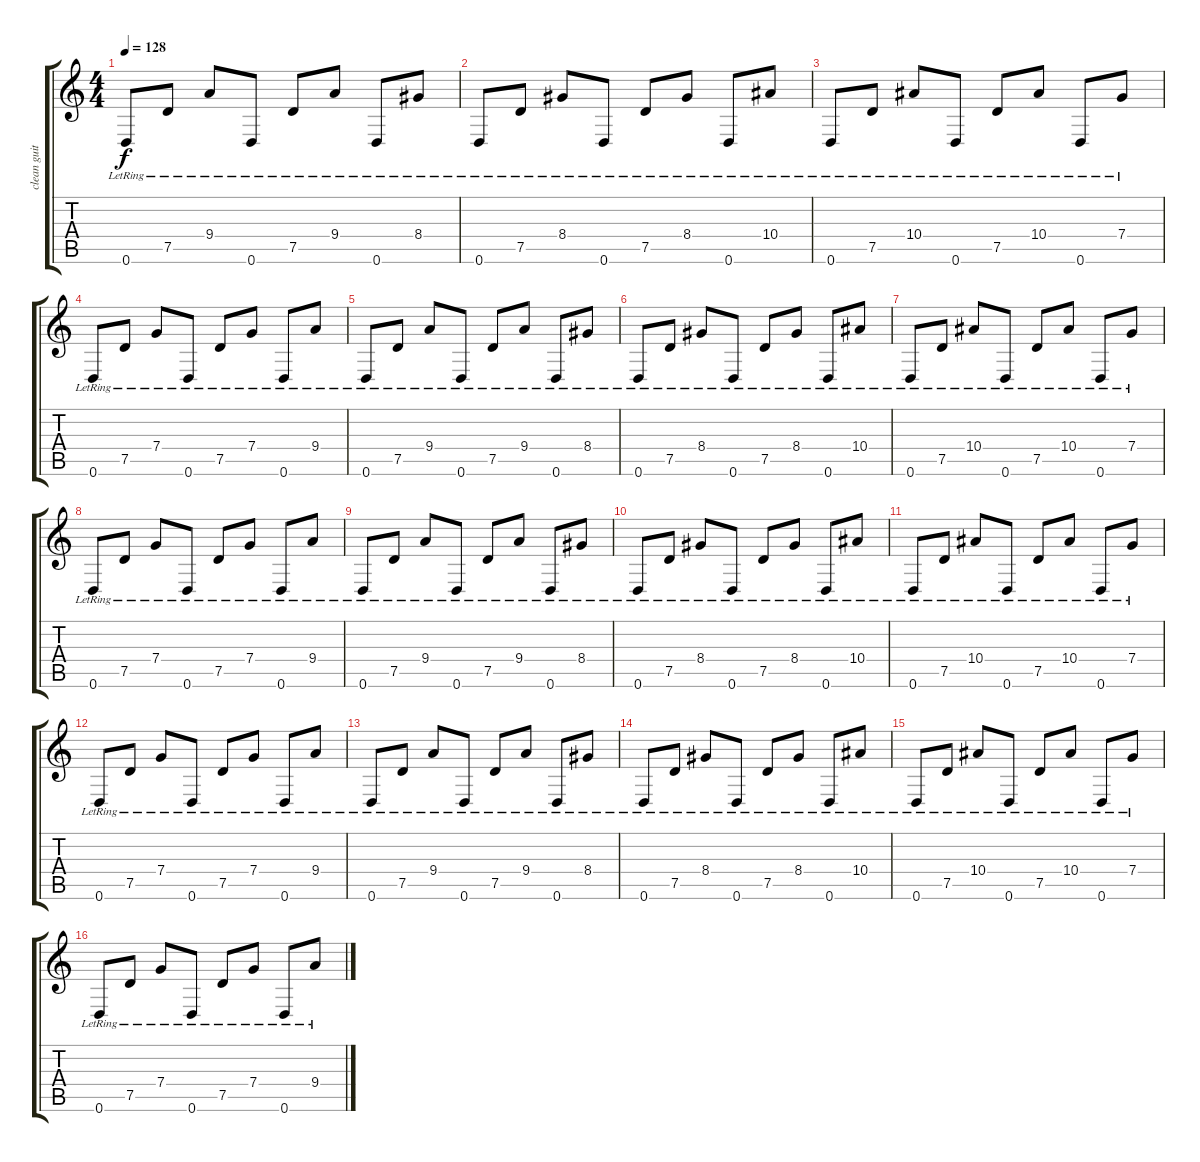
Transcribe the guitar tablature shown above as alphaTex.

\track ("clean guitar" "clean guit") {instrument electricguitarclean}
\staff {score tabs}
\tuning (D4 A3 F3 C3 G2 D2) {hide}
\ts (4 4)
\tempo 128
\clef g2
\ks c
0.6{lr}.8{dy f} 7.5{lr}.8 9.4{lr}.8 0.6{lr}.8 7.5{lr}.8 9.4{lr}.8 0.6{lr}.8 8.4{lr}.8 |
0.6{lr}.8 7.5{lr}.8 8.4{lr}.8 0.6{lr}.8 7.5{lr}.8 8.4{lr}.8 0.6{lr}.8 10.4{lr}.8 |
0.6{lr}.8 7.5{lr}.8 10.4{lr}.8 0.6{lr}.8 7.5{lr}.8 10.4{lr}.8 0.6{lr}.8 7.4{lr}.8 |
0.6{lr}.8 7.5{lr}.8 7.4{lr}.8 0.6{lr}.8 7.5{lr}.8 7.4{lr}.8 0.6{lr}.8 9.4{lr}.8 |
0.6{lr}.8 7.5{lr}.8 9.4{lr}.8 0.6{lr}.8 7.5{lr}.8 9.4{lr}.8 0.6{lr}.8 8.4{lr}.8 |
0.6{lr}.8 7.5{lr}.8 8.4{lr}.8 0.6{lr}.8 7.5{lr}.8 8.4{lr}.8 0.6{lr}.8 10.4{lr}.8 |
0.6{lr}.8 7.5{lr}.8 10.4{lr}.8 0.6{lr}.8 7.5{lr}.8 10.4{lr}.8 0.6{lr}.8 7.4{lr}.8 |
0.6{lr}.8 7.5{lr}.8 7.4{lr}.8 0.6{lr}.8 7.5{lr}.8 7.4{lr}.8 0.6{lr}.8 9.4{lr}.8 |
0.6{lr}.8 7.5{lr}.8 9.4{lr}.8 0.6{lr}.8 7.5{lr}.8 9.4{lr}.8 0.6{lr}.8 8.4{lr}.8 |
0.6{lr}.8 7.5{lr}.8 8.4{lr}.8 0.6{lr}.8 7.5{lr}.8 8.4{lr}.8 0.6{lr}.8 10.4{lr}.8 |
0.6{lr}.8 7.5{lr}.8 10.4{lr}.8 0.6{lr}.8 7.5{lr}.8 10.4{lr}.8 0.6{lr}.8 7.4{lr}.8 |
0.6{lr}.8 7.5{lr}.8 7.4{lr}.8 0.6{lr}.8 7.5{lr}.8 7.4{lr}.8 0.6{lr}.8 9.4{lr}.8 |
0.6{lr}.8 7.5{lr}.8 9.4{lr}.8 0.6{lr}.8 7.5{lr}.8 9.4{lr}.8 0.6{lr}.8 8.4{lr}.8 |
0.6{lr}.8 7.5{lr}.8 8.4{lr}.8 0.6{lr}.8 7.5{lr}.8 8.4{lr}.8 0.6{lr}.8 10.4{lr}.8 |
0.6{lr}.8 7.5{lr}.8 10.4{lr}.8 0.6{lr}.8 7.5{lr}.8 10.4{lr}.8 0.6{lr}.8 7.4{lr}.8 |
0.6{lr}.8 7.5{lr}.8 7.4{lr}.8 0.6{lr}.8 7.5{lr}.8 7.4{lr}.8 0.6{lr}.8 9.4{lr}.8
